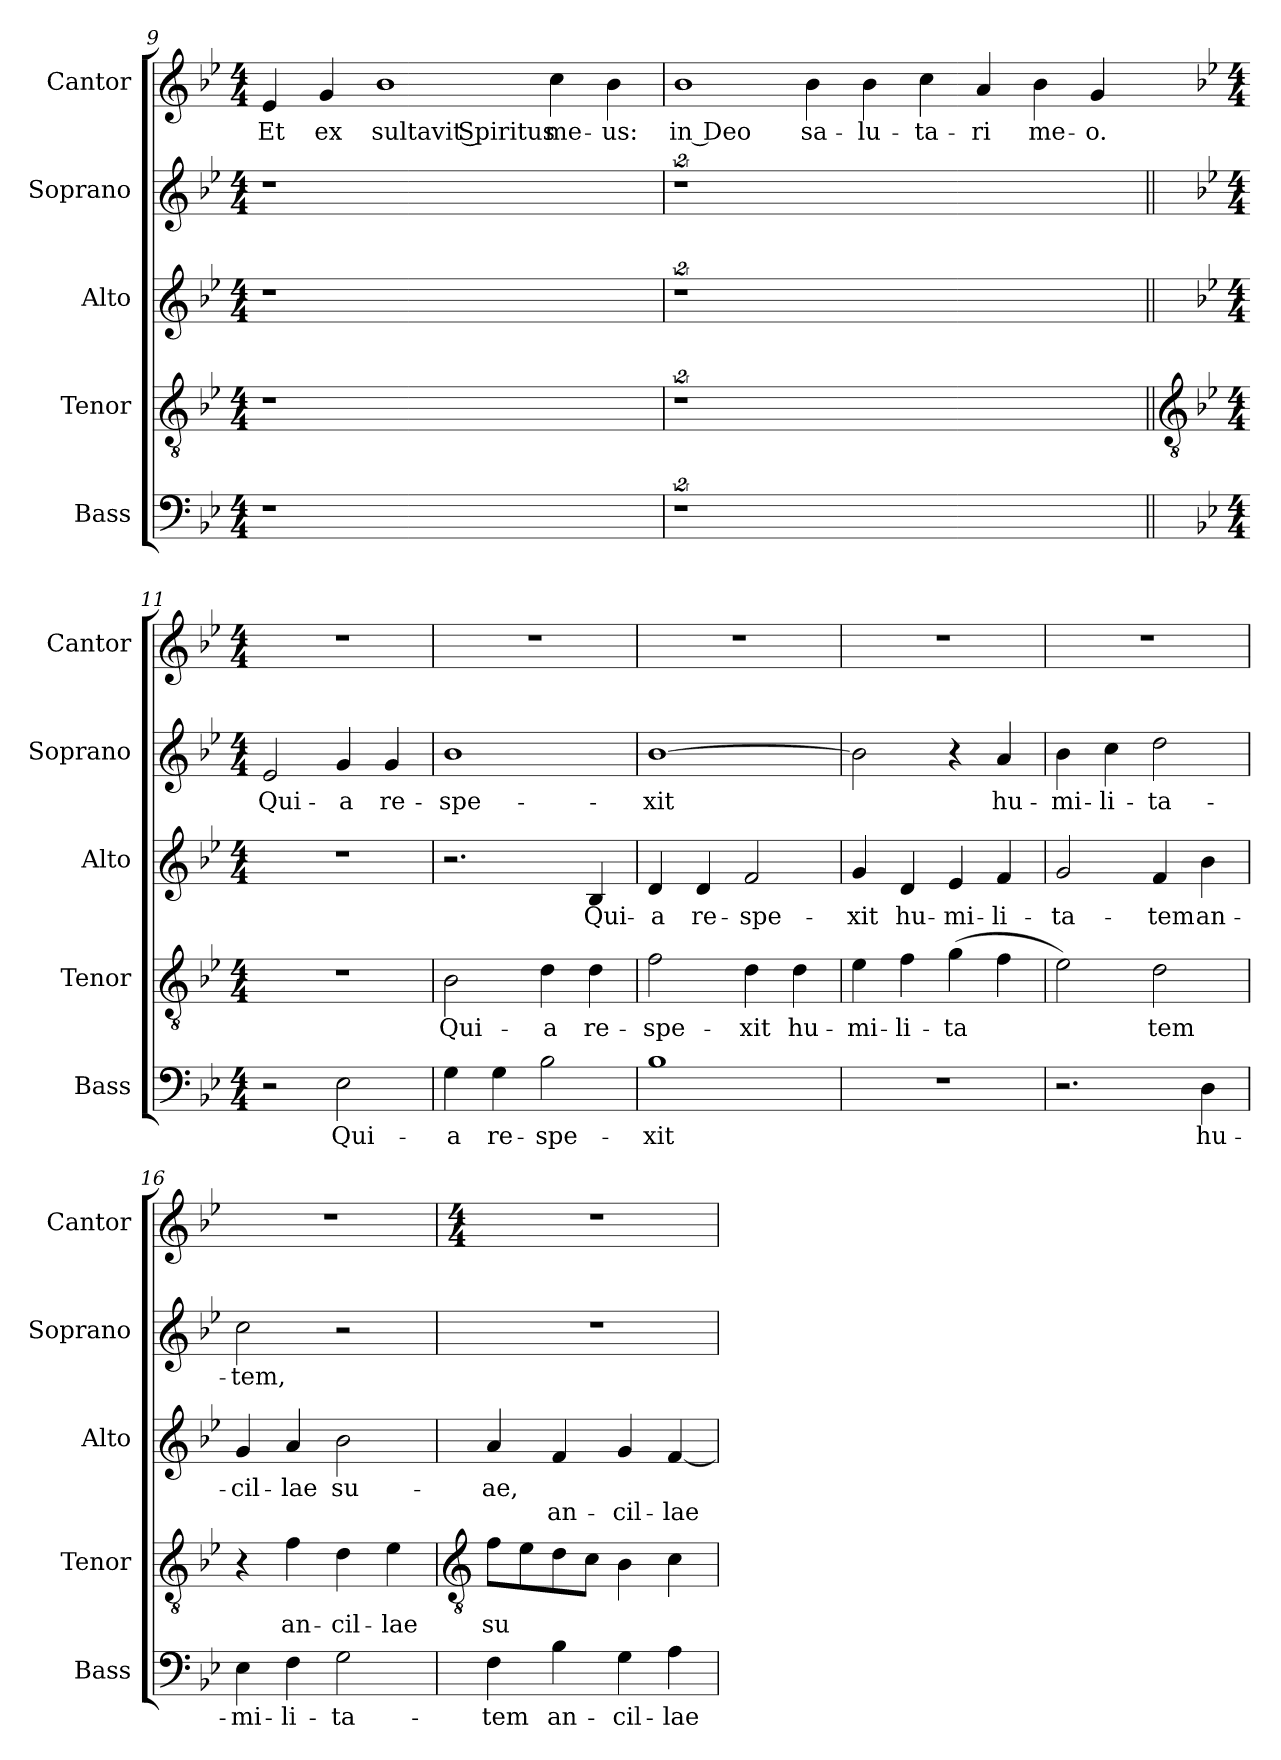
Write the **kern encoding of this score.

**kern	**text	**kern	**text	**kern	**text	**text	**kern	**text	**kern	**text
*part5	*part5	*part4	*part4	*part3	*part3	*part3	*part2	*part2	*part1	*part1
*staff5	*staff5	*staff4	*staff4	*staff3	*staff3	*staff3	*staff2	*staff2	*staff1	*staff1
*I"Bass	*	*I"Tenor	*	*I"Alto	*	*	*I"Soprano	*	*I"Cantor	*
*I'Bass	*	*I'Tenor	*	*I'Alto	*	*	*I'Soprano	*	*I'Cantor	*
!!LO:LB:g=z
*clefF4	*	*clefGv2	*	*clefG2	*	*	*clefG2	*	*clefG2	*
*k[b-e-]	*	*k[b-e-]	*	*k[b-e-]	*	*	*k[b-e-]	*	*k[b-e-]	*
*B-:	*	*B-:	*	*B-:	*	*	*B-:	*	*B-:	*
*M4/4	*	*M4/4	*	*M4/4	*	*	*M4/4	*	*M4/4	*
=9	=9	=9	=9	=9	=9	=9	=9	=9	=9	=9
!	!	!	!	!	!	!	!	!	!	!LO:LY:b
1r	.	1r	.	1r	.	.	1r	.	4e-	Et
!	!	!	!	!	!	!	!	!	!	!LO:LY:b
.	.	.	.	.	.	.	.	.	4g	ex
!	!	!	!	!	!	!	!	!	!	!LO:LY:b
.	.	.	.	.	.	.	.	.	1b-	sultavit Spiritus
1ryy	.	1ryy	.	1ryy	.	.	1ryy	.	.	.
!	!	!	!	!	!	!	!	!	!	!LO:LY:b
.	.	.	.	.	.	.	.	.	4cc	me-
!	!	!	!	!	!	!	!	!	!	!LO:LY:b
.	.	.	.	.	.	.	.	.	4b-	-us:
=10	=10	=10	=10	=10	=10	=10	=10	=10	=10	=10
!	!	!	!	!	!	!	!	!	!	!LO:LY:b
2%5r	.	2%5r	.	2%5r	.	.	2%5r	.	1b-	in Deo
!	!	!	!	!	!	!	!	!	!	!LO:LY:b
.	.	.	.	.	.	.	.	.	4b-	sa-
!	!	!	!	!	!	!	!	!	!	!LO:LY:b
.	.	.	.	.	.	.	.	.	4b-	-lu-
!	!	!	!	!	!	!	!	!	!	!LO:LY:b
.	.	.	.	.	.	.	.	.	4cc	-ta-
!	!	!	!	!	!	!	!	!	!	!LO:LY:b
.	.	.	.	.	.	.	.	.	4a	-ri
!	!	!	!	!	!	!	!	!	!	!LO:LY:b
.	.	.	.	.	.	.	.	.	4b-	me-
!	!	!	!	!	!	!	!	!	!	!LO:LY:b
.	.	.	.	.	.	.	.	.	4g	-o.
!!LO:LB:g=z
=11||	=11-	=11||	=11-	=11||	=11-	=11-	=11||	=11-	=11-	=11-
*	*	*clefGv2	*	*	*	*	*	*	*	*
*k[b-e-]	*	*k[b-e-]	*	*k[b-e-]	*	*	*k[b-e-]	*	*	*
*B-:	*	*B-:	*	*B-:	*	*	*B-:	*	*	*
*M4/4	*	*M4/4	*	*M4/4	*	*	*M4/4	*	*M4/4	*
!	!	!	!	!	!	!	!	!LO:LY:b	!	!
2r	.	1r	.	1r	.	.	2e-	Qui-	1r	.
!	!LO:LY:b	!	!	!	!	!	!	!LO:LY:b	!	!
2E-	Qui-	.	.	.	.	.	4g	-a	.	.
!	!	!	!	!	!	!	!	!LO:LY:b	!	!
.	.	.	.	.	.	.	4g	re-	.	.
=12	=12	=12	=12	=12	=12	=12	=12	=12	=12	=12
!	!LO:LY:b	!	!LO:LY:b	!	!	!	!	!LO:LY:b	!	!
4G	-a	2B-	Qui-	2.r	.	.	1b-	-spe-	1r	.
!	!LO:LY:b	!	!	!	!	!	!	!	!	!
4G	re-	.	.	.	.	.	.	.	.	.
!	!LO:LY:b	!	!LO:LY:b	!	!	!	!	!	!	!
2B-	-spe-	4d	-a	.	.	.	.	.	.	.
!	!	!	!LO:LY:b	!	!LO:LY:b	!	!	!	!	!
.	.	4d	re-	4B-	Qui-	.	.	.	.	.
=13	=13	=13	=13	=13	=13	=13	=13	=13	=13	=13
!	!LO:LY:b	!	!LO:LY:b	!	!LO:LY:b	!	!	!LO:LY:b	!	!
1B-	-xit	2f	-spe-	4d	-a	.	[1b-	-xit	1r	.
!	!	!	!	!	!LO:LY:b	!	!	!	!	!
.	.	.	.	4d	re-	.	.	.	.	.
!	!	!	!LO:LY:b	!	!LO:LY:b	!	!	!	!	!
.	.	4d	-xit	2f	-spe-	.	.	.	.	.
!	!	!	!LO:LY:b	!	!	!	!	!	!	!
.	.	4d	hu-	.	.	.	.	.	.	.
=14	=14	=14	=14	=14	=14	=14	=14	=14	=14	=14
!	!	!	!LO:LY:b	!	!LO:LY:b	!	!	!	!	!
1r	.	4e-	-mi-	4g	-xit	.	2b-]	.	1r	.
!	!	!	!LO:LY:b	!	!LO:LY:b	!	!	!	!	!
.	.	4f	-li-	4d	hu-	.	.	.	.	.
!	!	!	!LO:LY:b	!	!LO:LY:b	!	!	!	!	!
.	.	(>4g	-ta	4e-	-mi-	.	4r	.	.	.
!	!	!	!	!	!LO:LY:b	!	!	!LO:LY:b	!	!
.	.	4f	.	4f	-li-	.	4a	hu-	.	.
=15	=15	=15	=15	=15	=15	=15	=15	=15	=15	=15
!	!	!	!	!	!LO:LY:b	!	!	!LO:LY:b	!	!
2.r	.	2e-)	.	2g	-ta-	.	4b-	-mi-	1r	.
!	!	!	!	!	!	!	!	!LO:LY:b	!	!
.	.	.	.	.	.	.	4cc	-li-	.	.
!	!	!	!LO:LY:b	!	!LO:LY:b	!	!	!LO:LY:b	!	!
.	.	2d	tem	4f	-tem	.	2dd	-ta-	.	.
!	!LO:LY:b	!	!	!	!LO:LY:b	!	!	!	!	!
4D	hu-	.	.	4b-	an-	.	.	.	.	.
=16	=16	=16	=16	=16	=16	=16	=16	=16	=16	=16
!	!LO:LY:b	!	!	!	!LO:LY:b	!	!	!LO:LY:b	!	!
4E-	-mi-	4r	.	4g	-cil-	.	2cc	-tem,	1r	.
!	!LO:LY:b	!	!LO:LY:b	!	!LO:LY:b	!	!	!	!	!
4F	-li-	4f	an-	4a	-lae	.	.	.	.	.
!	!LO:LY:b	!	!LO:LY:b	!	!LO:LY:b	!	!	!	!	!
2G	-ta-	4d	-cil-	2b-	su-	.	2r	.	.	.
!	!	!	!LO:LY:b	!	!	!	!	!	!	!
.	.	4e-	-lae	.	.	.	.	.	.	.
!!LO:LB:g=z
=17	=17	=17	=17	=17	=17	=17	=17	=17	=17	=17
*	*	*clefGv2	*	*	*	*	*	*	*	*
*	*	*	*	*	*	*	*	*	*M4/4	*
!	!LO:LY:b	!	!LO:LY:b	!	!LO:LY:b	!	!	!	!	!
4F	-tem	8fL	su	4a	-ae,	.	1r	.	1r	.
.	.	8e-	.	.	.	.	.	.	.	.
!	!LO:LY:b	!	!	!	!	!LO:LY:b	!	!	!	!
4B-	an-	8d	.	4f	.	an-	.	.	.	.
.	.	8cJ	.	.	.	.	.	.	.	.
!	!LO:LY:b	!	!	!	!	!LO:LY:b	!	!	!	!
4G	-cil-	4B-	.	4g	.	-cil-	.	.	.	.
!	!LO:LY:b	!	!	!	!	!LO:LY:b	!	!	!	!
4A	-lae	4c	.	[4f	.	-lae	.	.	.	.
=	=	=	=	=	=	=	=	=	=	=
*-	*-	*-	*-	*-	*-	*-	*-	*-	*-	*-
